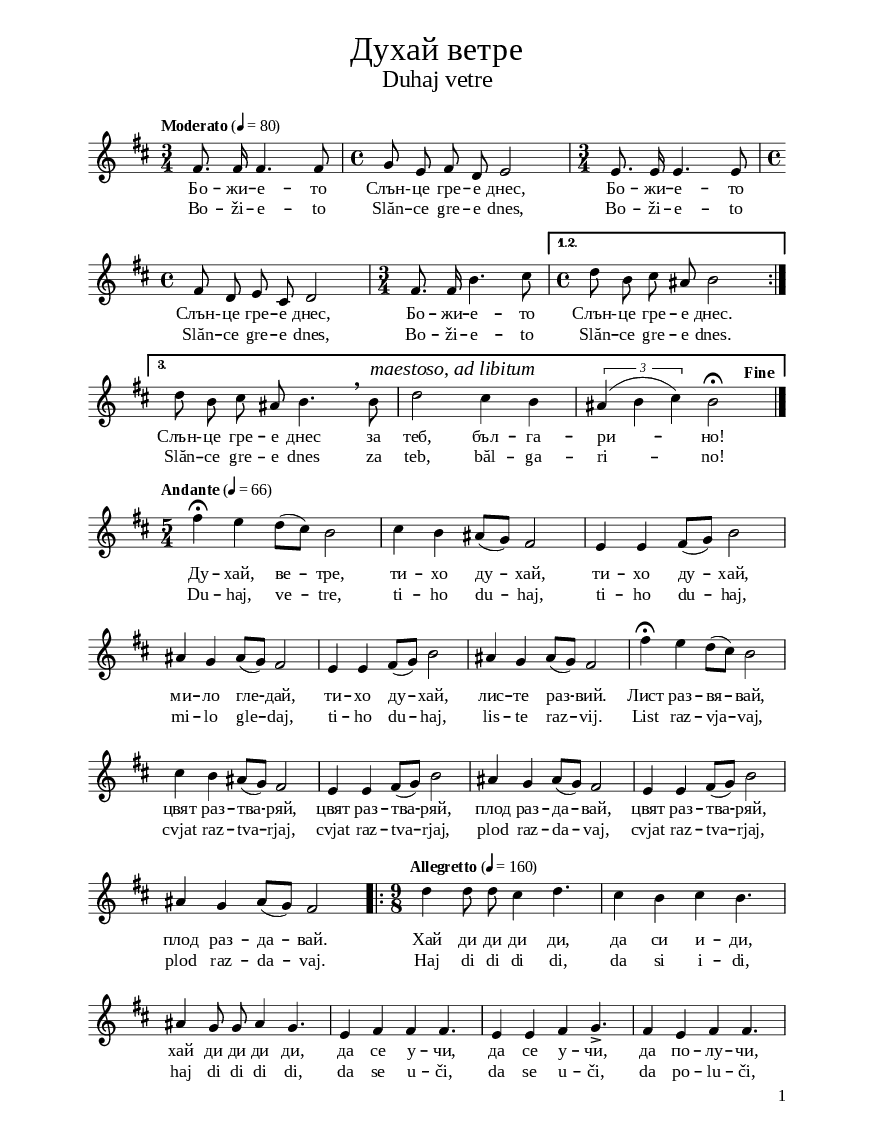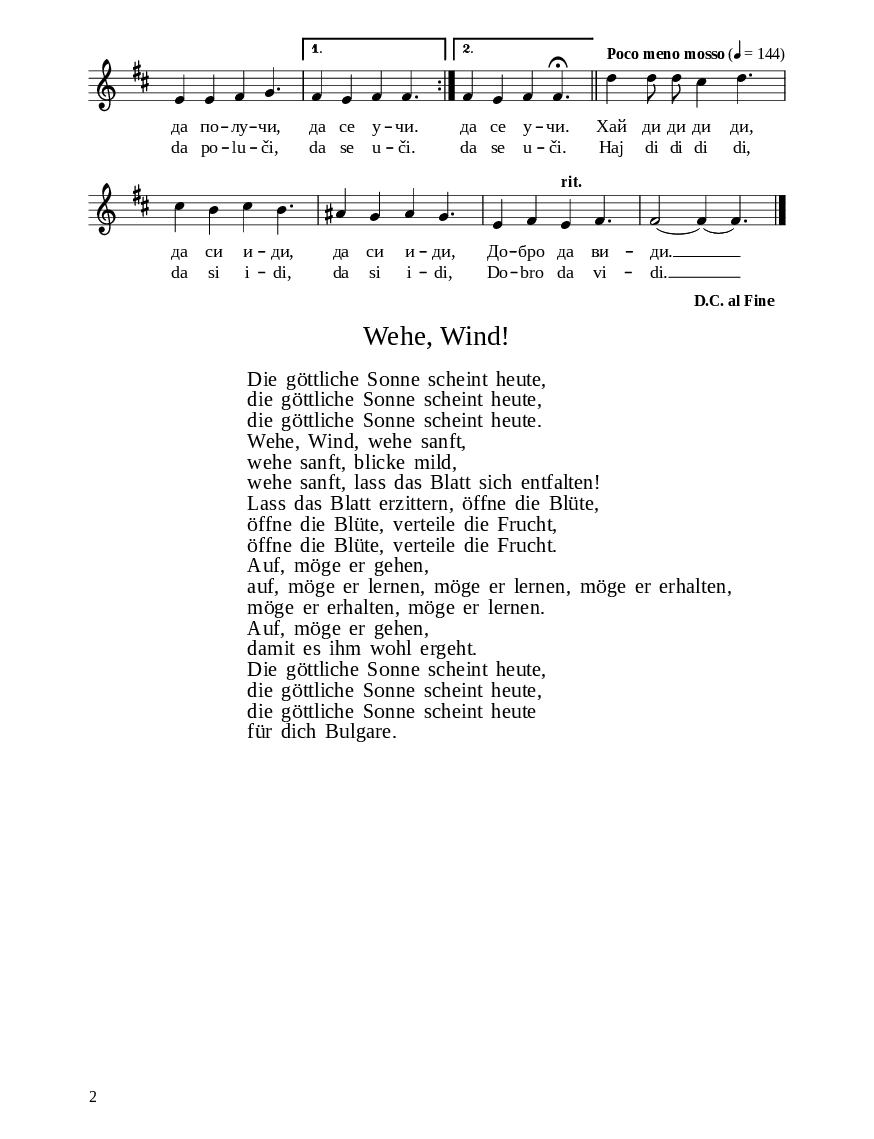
\version "2.24.2"

\include "include/globals.ily"

\bookpart {
  \label #'ref136
  \tocItem \markup "Духай ветре –  Duhaj vetre "
  \include "include/bookpart-paper.ily"
  \score {
    \include "include/score-layout.ily"

    \new Voice \relative c' {
      \clef treble
      \key b \minor
      \time 3/4
      \tempoFunc "Moderato" 4 "80"
      \autoBeamOff

      \repeat volta 3 {
        fis8.  fis16  fis4.  fis8 | % 2
        \time 4/4  | % 2
        g8  e8  fis8  d8  e2
        | % 3
        \time 3/4  | % 3
        e8.  e16  e4.  e8 \break | % 4
        \time 4/4  | % 4
        fis8  d8  e8  cis8
        d2 | % 5
        \time 3/4  | % 5
        fis8.  fis16  b4.  cis8
        \time 4/4 |
      }
      \alternative {
        {
          d8  b8  cis8 ais8  b2 | \break
        }
        {
          d8   b8 cis8  ais8  b4. \breathe b8 |
          \mark\markup\italic {"                      maestoso, ad libitum"} 
          d2 cis4 b4 | 
          
          
          \tweak direction #up \times 2/3 {
            \once \override Slur.positions = #'(1 . 1)
            \once \override Slur.height-limit = #5.91
            ais4 (  b4  cis4 )
          } 
          \once \override Score.MetronomeMark.outside-staff-priority = #599
          \once \override Score.MetronomeMark.X-extent=#'(-3.5 . 0)
          \tempo "Fine" b2 ^\fermata
        }
      } \break  \bar "|."

      \once \override Staff.TimeSignature.break-visibility = ##(#f #t #t)
      \time 5/4 \tempoFunc "Andante" 4 "66" fis'4 ^\fermata
      e4  d8 [ ( cis8 ) ] b2 | 
      cis4  b4  ais8 ( [  g8 ) ]  fis2 |
      e4  e4 fis8 ( [  g8 ) ] b2 | \break
      ais4 g4  ais8 ( [  g8 ) ]  fis2 |
      e4 e4  fis8 ( [  g8 ) ]  b2 |
      ais4  g4  ais8 ( [  g8 ) ]  fis2 |
      fis'4 ^\fermata  e4  d8 ( [
      cis8 ) ]  b2 | \break  
      cis4 b4  ais8 ( [  g8 ) ]  fis2 |
      e4 e4  fis8 ( [  g8 ) ] b2 |
      ais4  g4  ais8 ( [  g8 ) ]  fis2 |
      e4  e4  fis8 ( [  g8 ) ] b2 | \break 
      ais4  g4  ais8 ( [  g8 ) ]  fis2 |
      \repeat volta 2 {
        \time 9/8 \tempoFunc "     Allegretto" 4 "160"  d'4
        d8  d8  cis4 d4. |
        cis4  b4  cis4 b4. | \break  
        ais4  g8  g8 ais4  g4. |
        e4 fis4 fis4  fis4. | 
        e4  e4  fis4 g4. -> |
        fis4  e4  fis4 fis4. \break  
        e4  e4  fis4  g4.
      }

      \alternative {
        {
          fis4  e4  fis4  fis4.
        }
        {
          fis4  e4  fis4  fis4.^\fermata \bar "||"
        }
      }

      \tempoFunc "Poco meno mosso" 4 "144" d'4 d8 d8 cis4 d4. | \break
      cis4  b4
      cis4  b4.  ais4  g4  ais4
      g4.  e4   fis4
      \tempo "rit." e4  fis4.
      fis2 ~  fis4 ~ fis4.\break  \bar "|."
    }
    
    \addlyrics {
      Бо -- жи -- е -- то "Слън-" -- це гре --
      е днес, Бо -- жи -- е -- то "Слън-" --
      це гре -- е днес, Бо -- жи -- е --
      то "Слън-"  -- це гре -- е днес. "Слън-" 
      -- це гре -- е днес за теб, бъл --
      га -- ри  --  но! Ду -- хай, ве
      -- тре, ти -- хо ду -- хай, ти
      -- хо ду -- хай, ми -- ло гле
      -- дай, ти -- хо ду -- хай,
      лис -- те раз -- вий. Лист раз
      -- вя -- вай, цвят раз -- тва
      -- ряй, цвят раз -- тва --
      ряй, плод раз -- да -- вай,
      цвят раз -- тва -- ряй, плод
      раз -- да -- вай. Хай ди ди ди
      ди, да си и -- ди, хай ди ди ди
      ди, да се у -- чи, да се у -- чи,
      да по -- лу -- чи, да по -- лу --
      чи, да се у -- чи. да се у -- чи.
      Хай ди ди ди ди, да си и -- ди,
      да си и -- ди, До -- бро да ви --
      ди. __ }
    \addlyrics {
      Bo -- ži -- e -- to Slăn -- ce gre --
      e dnes, Bo -- ži -- e -- to Slăn --
      ce gre -- e dnes, Bo -- ži -- e --
      to Slăn  -- ce gre -- e dnes. Slăn
      -- ce gre -- e dnes za teb, băl --
      ga -- ri  --  no! Du -- haj, ve
      -- tre, ti -- ho du -- haj, ti
      -- ho du -- haj, mi -- lo gle
      -- daj, ti -- ho du -- haj,
      lis -- te raz -- vij. List raz
      -- vja -- vaj, cvjat raz -- tva
      -- rjaj, cvjat raz -- tva --
      rjaj, plod raz -- da -- vaj,
      cvjat raz -- tva -- rjaj, plod
      raz -- da -- vaj. Haj di di di
      di, da si i -- di, haj di di di
      di, da se u -- či, da se u -- či,
      da po -- lu -- či, da po -- lu --
      či, da se u -- či. da se u -- či.
      Haj di di di di, da si i -- di,
      da si i -- di, Do -- bro da vi --
      di. __}

      \header {
        title = \titleFunc "Духай ветре" "Duhaj vetre"
      }

      \midi{}

    } % score

    \markup \dc-one "D.C. al Fine"
    

    % include foreign translation(s) of the song
    \version "2.24.3"

\markup \fill-line { \fontsize #deTitleFontSize "Wehe, Wind!" }
\markup \null
\markup \null
\markup \fontsize #deCoupletFontSize {
  \hspace #14
  \override #`(baseline-skip . ,deCoupletBaselineSkip)

  \column {

    \line { " "Die göttliche Sonne scheint heute,  }

    \line { " "die göttliche Sonne scheint heute,  }

    \line { " "die göttliche Sonne scheint heute. }

    \line { " "Wehe, Wind, wehe sanft,  }

    \line { " "wehe sanft, blicke mild, }

    \line { " "wehe sanft, lass das Blatt sich entfalten! }

    \line { " "Lass das Blatt erzittern, öffne die Blüte,  }

    \line { " "öffne die Blüte, verteile die Frucht, }

    \line { " "öffne die Blüte, verteile die Frucht. }

    \line { " "Auf, möge er gehen, }

    \line { " " auf, möge er lernen, möge er lernen, möge er erhalten, }

    \line { " "möge er erhalten, möge er lernen. }

    \line { " "Auf, möge er gehen,  }

    \line { " "damit es ihm wohl ergeht. }

    \line { " "Die göttliche Sonne scheint heute,  }

    \line { " "die göttliche Sonne scheint heute,  }

    \line { " "die göttliche Sonne scheint heute }
     \line { " "für dich Bulgare. }

  }
}


  } % bookpart
